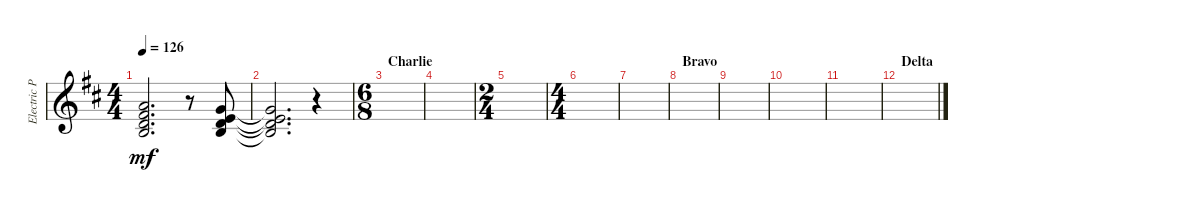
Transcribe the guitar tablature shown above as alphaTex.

\track ("Electric Piano (Staff 1)" "Electric P") {instrument electricgrandpiano}
\staff {score}
\tuning (E4 B3 G3 D3 A2 E2 B1) {hide}
\ts (4 4)
\tempo 126
\clef g2
\ks bminor
(2.1 0.2 7.3 19.4).2{d dy mf} r.8 (0.1 0.2 7.3 17.4).8 |
(0.1{t} 0.2{t} 7.3{t} 17.4{t}).2{d} r.4 |
\ts (6 8)
\section ("" "Charlie")
|
|
\ts (2 4)
|
\ts (4 4)
|
|
\section ("" "Bravo")
|
|
|
|
\section ("" "Delta")
